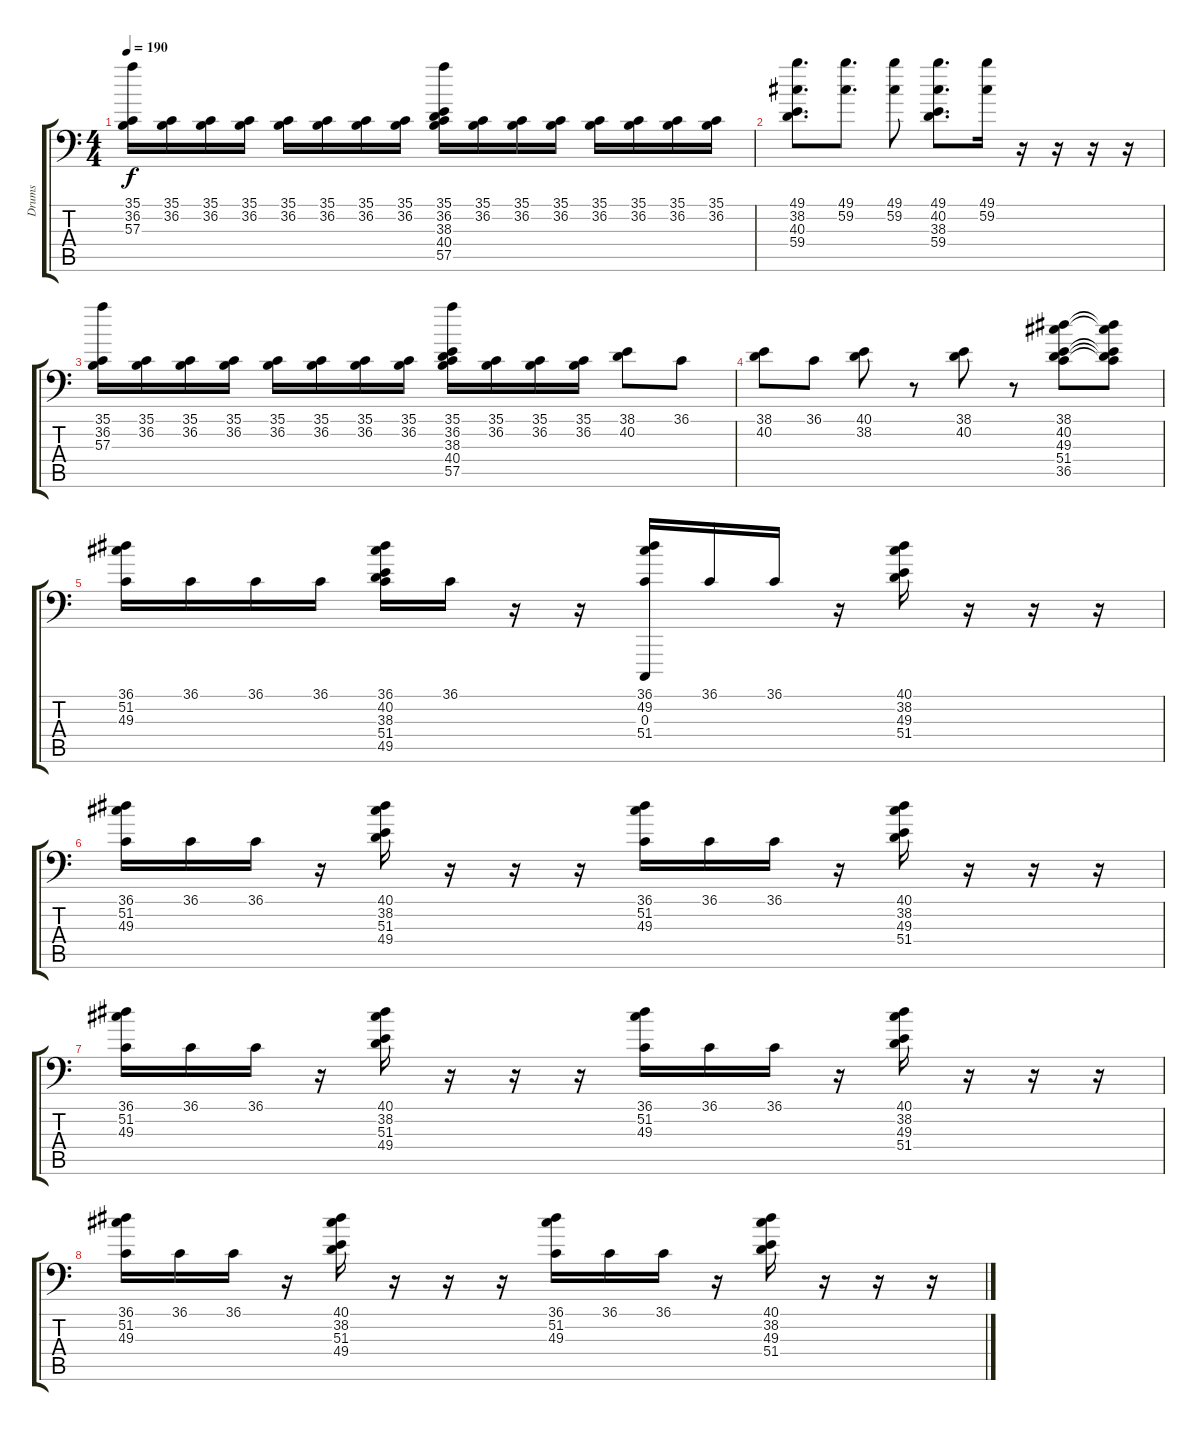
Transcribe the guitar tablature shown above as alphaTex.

\track ("Drums" "Drums") {instrument acousticgrandpiano}
\staff {score tabs}
\tuning (C-1 C-1 C-1 C-1 C-1 C-1) {hide}
\ts (4 4)
\tempo 190
\clef f4
\ks c
(35.1 36.2 57.3).16{dy f} (35.1 36.2).16 (35.1 36.2).16 (35.1 36.2).16 (35.1 36.2).16 (35.1 36.2).16 (35.1 36.2).16 (35.1 36.2).16 (35.1 36.2 38.3 40.4 57.5).16 (35.1 36.2).16 (35.1 36.2).16 (35.1 36.2).16 (35.1 36.2).16 (35.1 36.2).16 (35.1 36.2).16 (35.1 36.2).16 |
(49.1 38.2 40.3 59.4).8{d} (49.1 59.2).8{d} (49.1 59.2).8 (49.1 40.2 38.3 59.4).8{d} (49.1 59.2).16 r.16 r.16 r.16 r.16 |
(35.1 36.2 57.3).16 (35.1 36.2).16 (35.1 36.2).16 (35.1 36.2).16 (35.1 36.2).16 (35.1 36.2).16 (35.1 36.2).16 (35.1 36.2).16 (35.1 36.2 38.3 40.4 57.5).16 (35.1 36.2).16 (35.1 36.2).16 (35.1 36.2).16 (38.1 40.2).8 36.1.8 |
(38.1 40.2).8 36.1.8 (40.1 38.2).8 r.8 (38.1 40.2).8 r.8 (38.1 40.2 49.3 51.4 36.5).8 (38.1{t} 40.2{t} 49.3{t} 51.4{t} 36.5{t}).8 |
(36.1 51.2 49.3).16 36.1.16 36.1.16 36.1.16 (36.1 40.2 38.3 51.4 49.5).16 36.1.16 r.16 r.16 (36.1 49.2 0.3 51.4).16 36.1.16 36.1.16 r.16 (40.1 38.2 49.3 51.4).16 r.16 r.16 r.16 |
(36.1 51.2 49.3).16 36.1.16 36.1.16 r.16 (40.1 38.2 51.3 49.4).16 r.16 r.16 r.16 (36.1 51.2 49.3).16 36.1.16 36.1.16 r.16 (40.1 38.2 49.3 51.4).16 r.16 r.16 r.16 |
(36.1 51.2 49.3).16 36.1.16 36.1.16 r.16 (40.1 38.2 51.3 49.4).16 r.16 r.16 r.16 (36.1 51.2 49.3).16 36.1.16 36.1.16 r.16 (40.1 38.2 49.3 51.4).16 r.16 r.16 r.16 |
(36.1 51.2 49.3).16 36.1.16 36.1.16 r.16 (40.1 38.2 51.3 49.4).16 r.16 r.16 r.16 (36.1 51.2 49.3).16 36.1.16 36.1.16 r.16 (40.1 38.2 49.3 51.4).16 r.16 r.16 r.16
